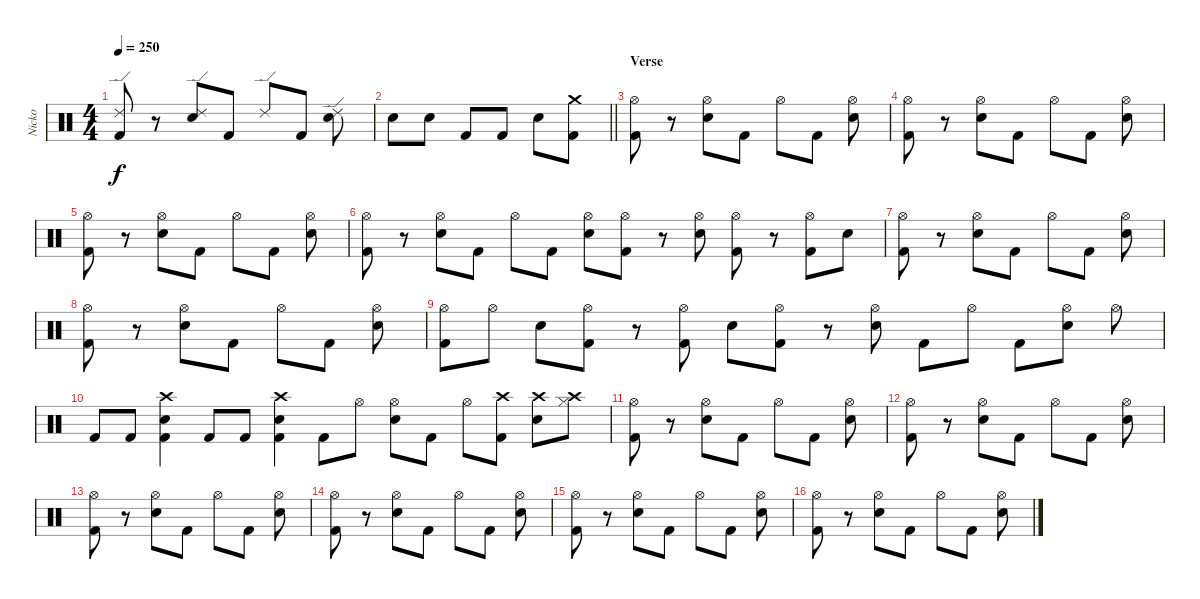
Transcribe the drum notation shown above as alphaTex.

\track ("Nicko" "Nicko") {instrument percussion}
\staff {score}
\articulation defaults
\ts (4 4)
\tempo 250
\clef neutral
\ks c
("Kick (hit) 2" "Ride (edge) 2").8{dy f} r.8 ("Electric Snare (hit)" "Ride (edge) 2").8 "Kick (hit) 2".8 "Ride (edge) 2".8 "Kick (hit) 2".8 ("Electric Snare (hit)" "Ride (edge) 2").8 |
\barLineRight lightlight "Electric Snare (hit)".8 "Electric Snare (hit)".8 "Kick (hit) 2".8 "Kick (hit) 2".8 "Electric Snare (hit)".8
("Kick (hit) 2" "Crash medium (hit)").8 |
\section ("" "Verse")
("Kick (hit) 2" "Hi-Hat (open)").8 r.8 ("Electric Snare (hit)" "Hi-Hat (open)").8 "Kick (hit) 2".8 "Hi-Hat (open)".8 "Kick (hit) 2".8 ("Electric Snare (hit)" "Hi-Hat (open)").8 |
("Kick (hit) 2" "Hi-Hat (open)").8 r.8 ("Electric Snare (hit)" "Hi-Hat (open)").8 "Kick (hit) 2".8 "Hi-Hat (open)".8 "Kick (hit) 2".8 ("Electric Snare (hit)" "Hi-Hat (open)").8 |
("Kick (hit) 2" "Hi-Hat (open)").8 r.8 ("Electric Snare (hit)" "Hi-Hat (open)").8 "Kick (hit) 2".8 "Hi-Hat (open)".8 "Kick (hit) 2".8 ("Electric Snare (hit)" "Hi-Hat (open)").8 |
("Kick (hit) 2" "Hi-Hat (open)").8 r.8 ("Electric Snare (hit)" "Hi-Hat (open)").8 "Kick (hit) 2".8 "Hi-Hat (open)".8 "Kick (hit) 2".8 ("Electric Snare (hit)" "Hi-Hat (open)").8 ("Kick (hit) 2" "Hi-Hat (open)").8 r.8 ("Electric Snare (hit)" "Hi-Hat (open)").8 ("Kick (hit) 2" "Hi-Hat (open)").8 r.8 ("Kick (hit) 2" "Hi-Hat (open)").8 "Electric Snare (hit)".8 |
("Kick (hit) 2" "Hi-Hat (open)").8 r.8 ("Electric Snare (hit)" "Hi-Hat (open)").8 "Kick (hit) 2".8 "Hi-Hat (open)".8 "Kick (hit) 2".8 ("Electric Snare (hit)" "Hi-Hat (open)").8 |
("Kick (hit) 2" "Hi-Hat (open)").8 r.8 ("Electric Snare (hit)" "Hi-Hat (open)").8 "Kick (hit) 2".8 "Hi-Hat (open)".8 "Kick (hit) 2".8 ("Electric Snare (hit)" "Hi-Hat (open)").8 |
("Kick (hit) 2" "Hi-Hat (open)").8 "Hi-Hat (open)".8 "Electric Snare (hit)".8 ("Kick (hit) 2" "Hi-Hat (open)").8 r.8 ("Kick (hit) 2" "Hi-Hat (open)").8 "Electric Snare (hit)".8 ("Kick (hit) 2" "Hi-Hat (open)").8 r.8 ("Electric Snare (hit)" "Hi-Hat (open)").8 "Kick (hit) 2".8 "Hi-Hat (open)".8 "Kick (hit) 2".8 ("Electric Snare (hit)" "Hi-Hat (open)").8 "Hi-Hat (open)".8 |
"Kick (hit) 2".8 "Kick (hit) 2".8 ("Kick (hit) 2" "Electric Snare (hit)" "Crash high (hit)").4 "Kick (hit) 2".8 "Kick (hit) 2".8 ("Kick (hit) 2" "Electric Snare (hit)" "Crash high (hit)").4 "Kick (hit) 2".8 "Hi-Hat (open)".8 ("Electric Snare (hit)" "Hi-Hat (open)").8 "Kick (hit) 2".8 "Hi-Hat (open)".8 ("Kick (hit) 2" "Crash high (hit)").8 ("Electric Snare (hit)" "Crash high (hit)").8 ("Hi-Hat (closed)" "Crash high (hit)").8 |
("Kick (hit) 2" "Hi-Hat (open)").8 r.8 ("Electric Snare (hit)" "Hi-Hat (open)").8 "Kick (hit) 2".8 "Hi-Hat (open)".8 "Kick (hit) 2".8 ("Electric Snare (hit)" "Hi-Hat (open)").8 |
("Kick (hit) 2" "Hi-Hat (open)").8 r.8 ("Electric Snare (hit)" "Hi-Hat (open)").8 "Kick (hit) 2".8 "Hi-Hat (open)".8 "Kick (hit) 2".8 ("Electric Snare (hit)" "Hi-Hat (open)").8 |
("Kick (hit) 2" "Hi-Hat (open)").8 r.8 ("Electric Snare (hit)" "Hi-Hat (open)").8 "Kick (hit) 2".8 "Hi-Hat (open)".8 "Kick (hit) 2".8 ("Electric Snare (hit)" "Hi-Hat (open)").8 |
("Kick (hit) 2" "Hi-Hat (open)").8 r.8 ("Electric Snare (hit)" "Hi-Hat (open)").8 "Kick (hit) 2".8 "Hi-Hat (open)".8 "Kick (hit) 2".8 ("Electric Snare (hit)" "Hi-Hat (open)").8 |
("Kick (hit) 2" "Hi-Hat (open)").8 r.8 ("Electric Snare (hit)" "Hi-Hat (open)").8 "Kick (hit) 2".8 "Hi-Hat (open)".8 "Kick (hit) 2".8 ("Electric Snare (hit)" "Hi-Hat (open)").8 |
("Kick (hit) 2" "Hi-Hat (open)").8 r.8 ("Electric Snare (hit)" "Hi-Hat (open)").8 "Kick (hit) 2".8 "Hi-Hat (open)".8 "Kick (hit) 2".8 ("Electric Snare (hit)" "Hi-Hat (open)").8
